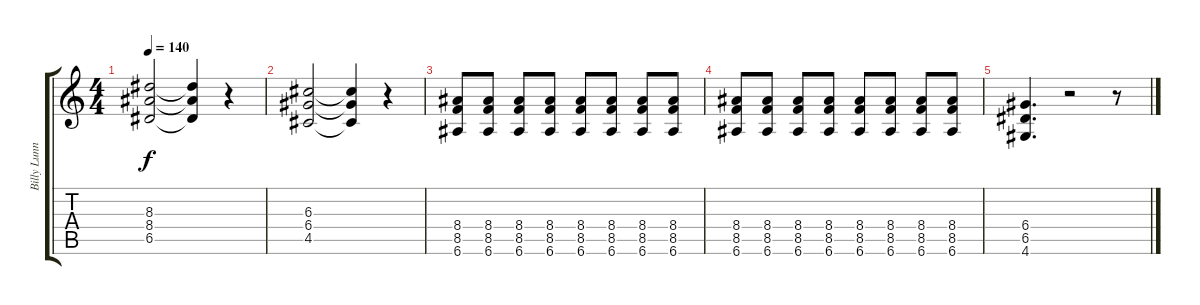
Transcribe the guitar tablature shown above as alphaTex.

\track ("Billy Lunn (mutted)" "Billy Lunn") {instrument overdrivenguitar}
\staff {score tabs}
\tuning (E4 B3 G3 D3 A2 E2) {hide}
\ts (4 4)
\tempo 140
\clef g2
\ks c
(8.3 8.4 6.5).2{dy f} (8.3{t} 8.4{t} 6.5{t}).4 r.4 |
(6.3 6.4 4.5).2 (6.3{t} 6.4{t} 4.5{t}).4 r.4 |
(8.4 8.5 6.6).8 (8.4 8.5 6.6).8 (8.4 8.5 6.6).8 (8.4 8.5 6.6).8 (8.4 8.5 6.6).8 (8.4 8.5 6.6).8 (8.4 8.5 6.6).8 (8.4 8.5 6.6).8 |
(8.4 8.5 6.6).8 (8.4 8.5 6.6).8 (8.4 8.5 6.6).8 (8.4 8.5 6.6).8 (8.4 8.5 6.6).8 (8.4 8.5 6.6).8 (8.4 8.5 6.6).8 (8.4 8.5 6.6).8 |
(6.4 6.5 4.6).4{d} r.2 r.8
